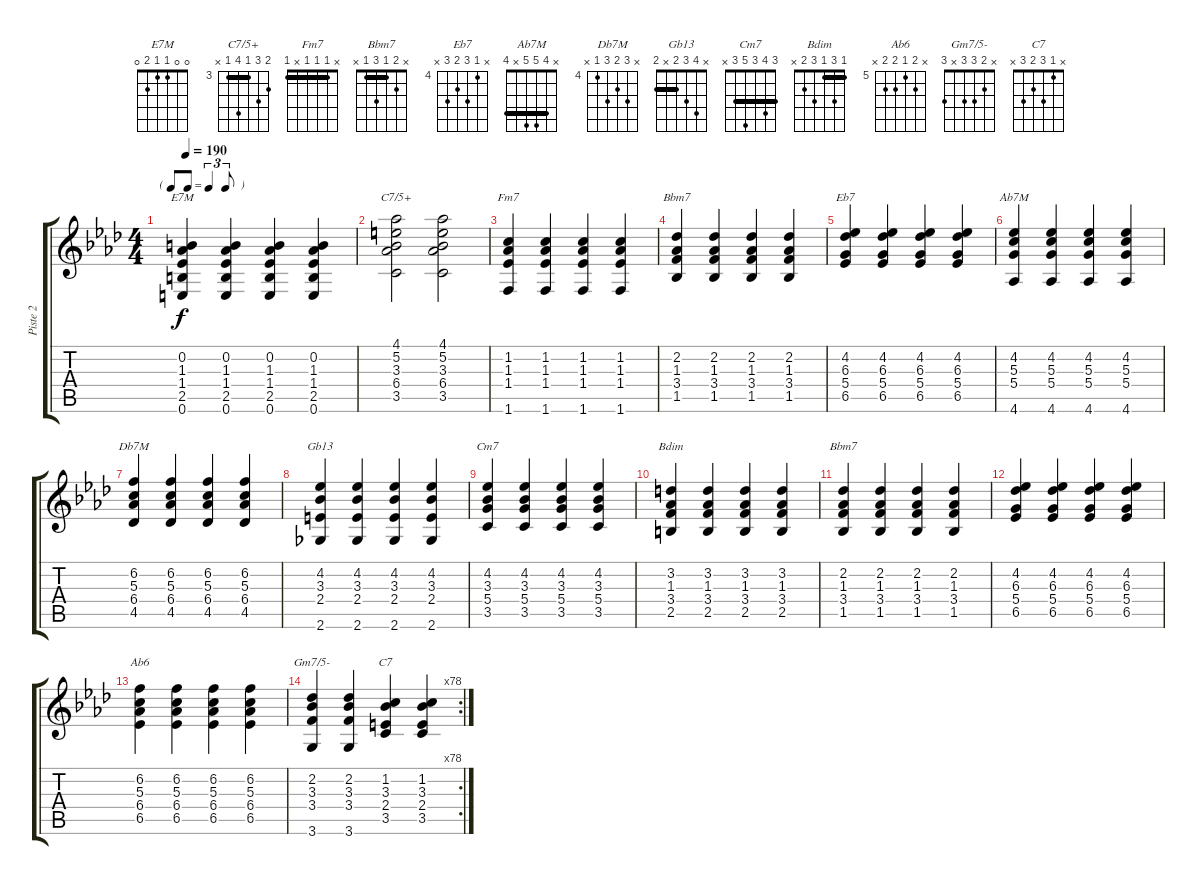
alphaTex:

\track ("Piste 2" "Piste 2") {instrument acousticguitarnylon}
\staff {score tabs}
\tuning (E4 B3 G3 D3 A2 E2) {hide}
\chord ("E7M" 0 0 1 1 2 0)
\chord ("C7/5+" 4 5 3 6 3 x) {firstfret 3 barre 3}
\chord ("Fm7" x 1 1 1 x 1) {barre 1}
\chord ("Bbm7" 1 2 1 3 1 x) {barre 1}
\chord ("Eb7" x 4 6 5 6 x) {firstfret 4}
\chord ("Ab7M" x 4 5 5 x 4) {barre 4}
\chord ("Db7M" x 6 5 6 4 x) {firstfret 4}
\chord ("Gb13" x 4 3 2 x 2) {barre 2}
\chord ("Cm7" 3 4 3 5 3 x) {barre 3}
\chord ("Bdim" 1 3 1 3 2 x) {barre 1}
\chord ("Bbm7" x 2 1 3 1 x) {barre 1}
\chord ("Ab6" x 6 5 6 6 x) {firstfret 5}
\chord ("Gm7/5-" x 2 3 3 x 3)
\chord ("C7" x 1 3 2 3 x)
\ts (4 4)
\tf triplet8th
\tempo 190
\clef g2
\ks ab
(0.2 1.3 1.4 2.5 0.6).4{ch "E7M" dy f} (0.2 1.3 1.4 2.5 0.6).4 (0.2 1.3 1.4 2.5 0.6).4 (0.2 1.3 1.4 2.5 0.6).4 |
(4.1 5.2 3.3 6.4 3.5).2{ch "C7/5+"} (4.1 5.2 3.3 6.4 3.5).2 |
(1.2 1.3 1.4 1.6).4{ch "Fm7"} (1.2 1.3 1.4 1.6).4 (1.2 1.3 1.4 1.6).4 (1.2 1.3 1.4 1.6).4 |
(2.2 1.3 3.4 1.5).4{ch "Bbm7"} (2.2 1.3 3.4 1.5).4 (2.2 1.3 3.4 1.5).4 (2.2 1.3 3.4 1.5).4 |
(4.2 6.3 5.4 6.5).4{ch "Eb7"} (4.2 6.3 5.4 6.5).4 (4.2 6.3 5.4 6.5).4 (4.2 6.3 5.4 6.5).4 |
(4.2 5.3 5.4 4.6).4{ch "Ab7M"} (4.2 5.3 5.4 4.6).4 (4.2 5.3 5.4 4.6).4 (4.2 5.3 5.4 4.6).4 |
(6.2 5.3 6.4 4.5).4{ch "Db7M"} (6.2 5.3 6.4 4.5).4 (6.2 5.3 6.4 4.5).4 (6.2 5.3 6.4 4.5).4 |
(4.2 3.3 2.4 2.6).4{ch "Gb13"} (4.2 3.3 2.4 2.6).4 (4.2 3.3 2.4 2.6).4 (4.2 3.3 2.4 2.6).4 |
(4.2 3.3 5.4 3.5).4{ch "Cm7"} (4.2 3.3 5.4 3.5).4 (4.2 3.3 5.4 3.5).4 (4.2 3.3 5.4 3.5).4 |
(3.2 1.3 3.4 2.5).4{ch "Bdim"} (3.2 1.3 3.4 2.5).4 (3.2 1.3 3.4 2.5).4 (3.2 1.3 3.4 2.5).4 |
(2.2 1.3 3.4 1.5).4{ch "Bbm7"} (2.2 1.3 3.4 1.5).4 (2.2 1.3 3.4 1.5).4 (2.2 1.3 3.4 1.5).4 |
(4.2 6.3 5.4 6.5).4 (4.2 6.3 5.4 6.5).4 (4.2 6.3 5.4 6.5).4 (4.2 6.3 5.4 6.5).4 |
(6.2 5.3 6.4 6.5).4{ch "Ab6"} (6.2 5.3 6.4 6.5).4 (6.2 5.3 6.4 6.5).4 (6.2 5.3 6.4 6.5).4 |
\rc 78
(2.2 3.3 3.4 3.6).4{ch "Gm7/5-"} (2.2 3.3 3.4 3.6).4 (1.2 3.3 2.4 3.5).4{ch "C7"} (1.2 3.3 2.4 3.5).4
